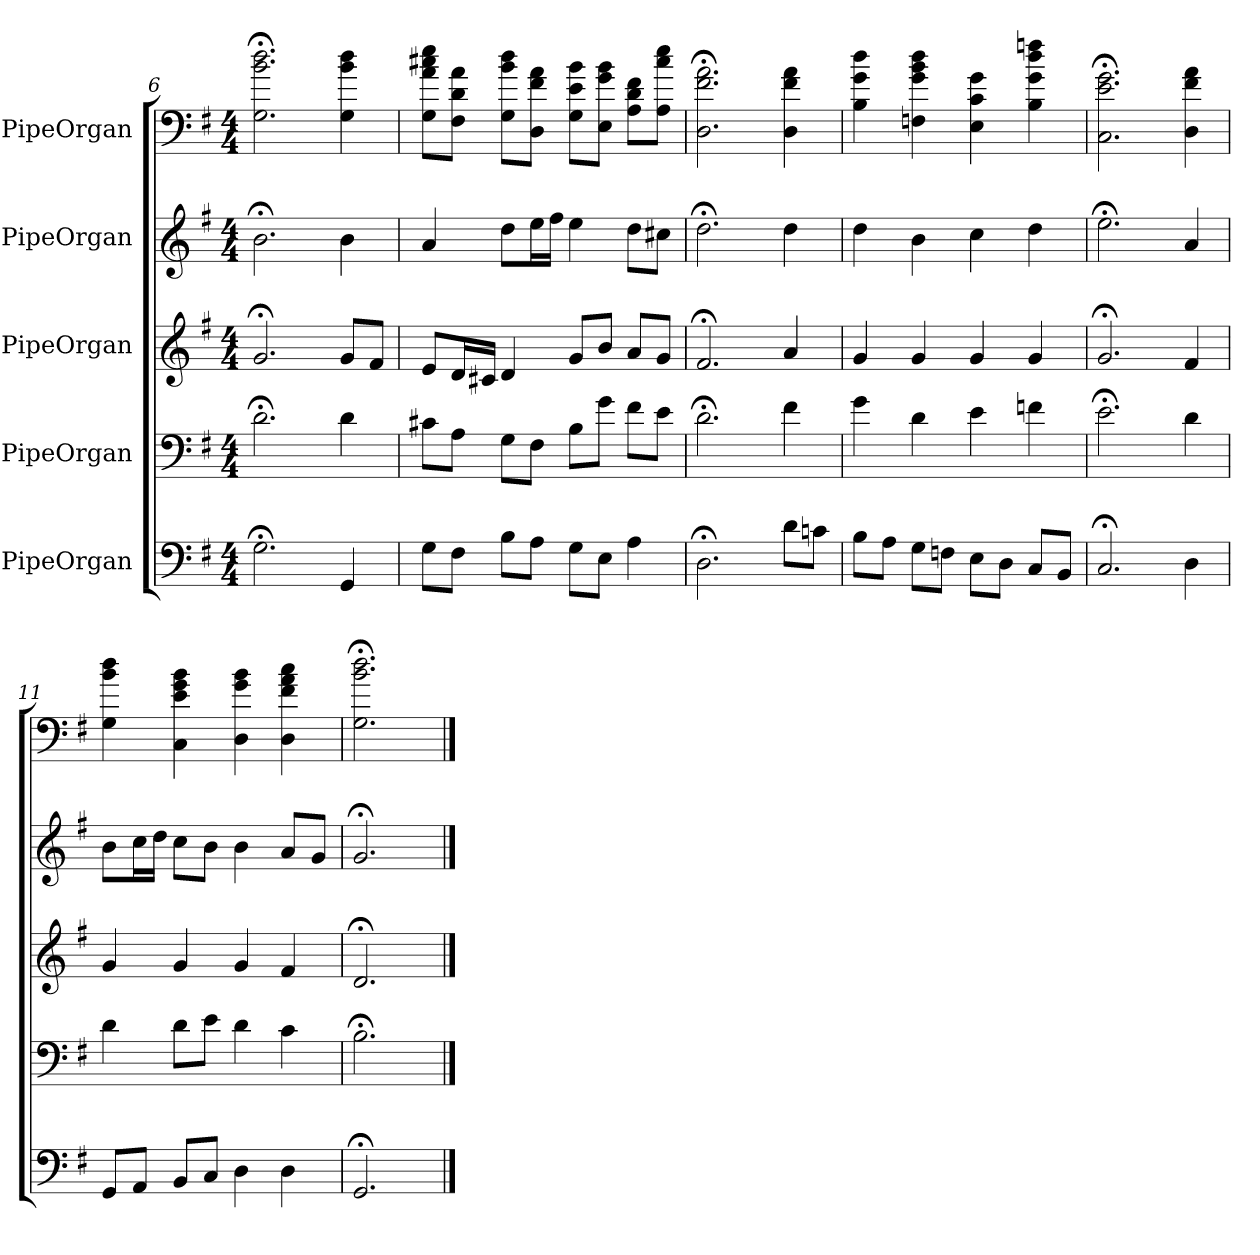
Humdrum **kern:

**kern	**kern	**kern	**kern	**kern
*part5	*part4	*part3	*part2	*part1
*staff5	*staff4	*staff3	*staff2	*staff1
*I"PipeOrgan	*I"PipeOrgan	*I"PipeOrgan	*I"PipeOrgan	*I"PipeOrgan
*clefF4	*clefF4	*clefG2	*clefG2	*
*k[f#]	*k[f#]	*k[f#]	*k[f#]	*k[f#]
*G:	*G:	*G:	*G:	*G:
*M4/4	*M4/4	*M4/4	*M4/4	*M4/4
=6	=6	=6	=6	=6
2.G;<	2.d;<	2.g;<	2.b;<	2.G;< 2.b;< 2.dd;<
4GG	4d	8g/L	4b	4G 4b 4dd
.	.	8f#/J	.	.
=7	=7	=7	=7	=7
8G\L	8c#X\L	8e/L	4a	8G 8a 8cc#X 8eeL
8F#\J	8A\J	16d/L	.	8F# 8d 8aJ
.	.	16c#X/JJ	.	.
8B\L	8G\L	4d	8dd\L	8G 8b 8ddL
8A\J	8F#\J	.	16ee\L	8D 8f# 8aJ
.	.	.	16ff#\JJ	.
8G\L	8B\L	8g/L	4ee	8G 8e 8bL
8E\J	8g\J	8b/J	.	8E 8g 8bJ
4A	8f#\L	8a/L	8dd\L	8A 8d 8f#L
.	8e\J	8g/J	8cc#X\J	8A 8cc# 8eeJ
=8	=8	=8	=8	=8
2.D;<	2.d;<	2.f#;<	2.dd;<	2.D;< 2.f#;< 2.a;<
8d\L	4f#	4a	4dd	4D 4f# 4a
8cn\J	.	.	.	.
=9	=9	=9	=9	=9
8B\L	4g	4g	4dd	4B 4g 4dd
8A\J	.	.	.	.
8G\L	4d	4g	4b	4Fn 4g 4b 4dd
8Fn\J	.	.	.	.
8E\L	4e	4g	4cc	4E 4c 4g
8D\J	.	.	.	.
8C/L	4fn	4g	4dd	4B 4g 4dd 4ffn
8BB/J	.	.	.	.
=10	=10	=10	=10	=10
2.C;<	2.e;<	2.g;<	2.ee;<	2.C;< 2.e;< 2.g;<
4D	4d	4f#	4a	4D 4f# 4a
=11	=11	=11	=11	=11
8GG/L	4d	4g	8b\L	4G 4b 4dd
8AA/J	.	.	16cc\L	.
.	.	.	16dd\JJ	.
8BB/L	8d\L	4g	8cc\L	4C 4e 4g 4b
8C/J	8e\J	.	8b\J	.
4D	4d	4g	4b	4D 4g 4b
4D	4c	4f#	8a/L	4D 4f# 4a 4cc
.	.	.	8g/J	.
=12	=12	=12	=12	=12
2.GG;<	2.B;<	2.d;<	2.g;<	2.G;< 2.b;< 2.dd;<
==	==	==	==	==
*-	*-	*-	*-	*-
